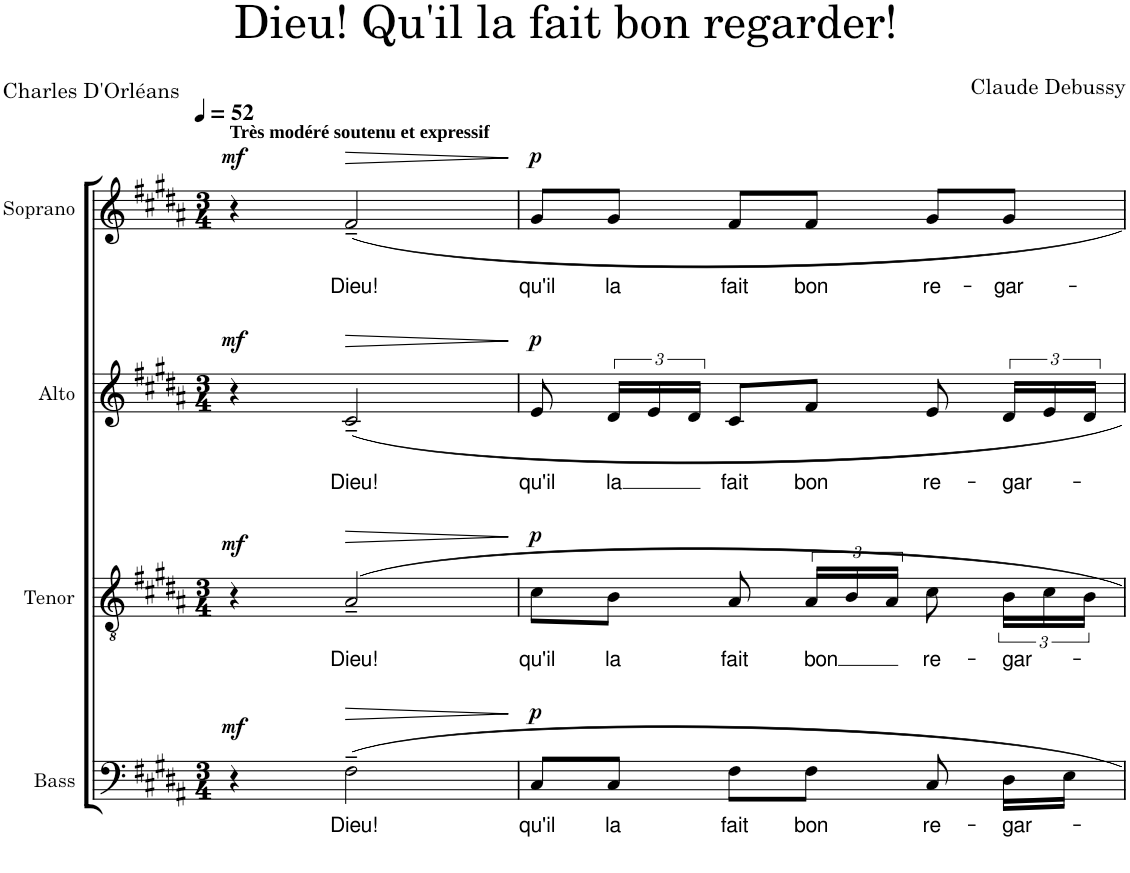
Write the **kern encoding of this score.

**kern	**text	**dynam	**kern	**text	**dynam	**kern	**text	**dynam	**kern	**text	**dynam
*part4	*part4	*part4	*part3	*part3	*part3	*part2	*part2	*part2	*part1	*part1	*part1
*staff4	*staff4	*staff4	*staff3	*staff3	*staff3	*staff2	*staff2	*staff2	*staff1	*staff1	*staff1
*I"Bass	*	*	*I"Tenor	*	*	*I"Alto	*	*	*I"Soprano	*	*
*clefF4	*	*	*clefGv2	*	*	*clefG2	*	*	*clefG2	*	*
*Trd7c12	*	*	*	*	*	*	*	*	*	*	*
*k[f#c#g#d#a#]	*	*	*k[f#c#g#d#a#]	*	*	*k[f#c#g#d#a#]	*	*	*k[f#c#g#d#a#]	*	*
*B:	*	*	*B:	*	*	*B:	*	*	*B:	*	*
*M3/4	*	*	*M3/4	*	*	*M3/4	*	*	*M3/4	*	*
*MM52	*	*	*MM52	*	*	*MM52	*	*	*MM52	*	*
=1	=1	=1	=1	=1	=1	=1	=1	=1	=1	=1	=1
!	!	!	!	!	!	!	!	!	!LO:TX:a:B:t=Très modéré soutenu et expressif	!	!
!	!	!LO:DY:a	!	!	!LO:DY:a	!	!	!LO:DY:a	!	!	!LO:DY:a
4r	.	mf	4r	.	mf	4r	.	mf	4r	.	mf
!	!LO:LY:b	!	!	!LO:LY:b	!LO:HP:b	!	!LO:LY:b	!LO:HP:b	!	!LO:LY:b	!LO:HP:b
2F#~\	Dieu!	.	2A#~/	Dieu!	>	2c#~/	Dieu!	>	2f#~/	Dieu!	>
.	.	.	.	.	]	.	.	]	.	.	]
=2	=2	=2	=2	=2	=2	=2	=2	=2	=2	=2	=2
!	!LO:LY:b	!LO:DY:a	!	!LO:LY:b	!LO:DY:a	!	!LO:LY:b	!LO:DY:a	!	!LO:LY:b	!LO:DY:a
8C#/L	qu'il	p	8c#\L	qu'il	p	8e/	qu'il	p	8g#/L	qu'il	p
!	!LO:LY:b	!	!	!LO:LY:b	!	!	!LO:LY:b	!	!	!LO:LY:b	!
8C#/J	la	.	8B\J	la	.	24d#/LL	la	.	8g#/J	la	.
.	.	.	.	.	.	24e/	.	.	.	.	.
.	.	.	.	.	.	24d#/JJ	.	.	.	.	.
!	!LO:LY:b	!	!	!LO:LY:b	!	!	!LO:LY:b	!	!	!LO:LY:b	!
8F#\L	fait	.	8A#/	fait	.	8c#/L	fait	.	8f#/L	fait	.
!	!LO:LY:b	!	!	!LO:LY:b	!	!	!LO:LY:b	!	!	!LO:LY:b	!
8F#\J	bon	.	24A#/LL	bon	.	8f#/J	bon	.	8f#/J	bon	.
.	.	.	24B/	.	.	.	.	.	.	.	.
.	.	.	24A#/JJ	.	.	.	.	.	.	.	.
!	!LO:LY:b	!	!	!LO:LY:b	!	!	!LO:LY:b	!	!	!LO:LY:b	!
8C#/	re-	.	8c#\	re-	.	8e/	re-	.	8g#/L	re-	.
!	!LO:LY:b	!	!	!LO:LY:b	!	!	!LO:LY:b	!	!	!LO:LY:b	!
16D#\LL	-gar-	.	24B\LL	-gar-	.	24d#/LL	-gar-	.	8g#/J	-gar-	.
.	.	.	24c#\	.	.	24e/	.	.	.	.	.
16E\JJ	.	.	.	.	.	.	.	.	.	.	.
.	.	.	24B\JJ	.	.	24d#/JJ	.	.	.	.	.
=	=	=	=	=	=	=	=	=	=	=	=
*-	*-	*-	*-	*-	*-	*-	*-	*-	*-	*-	*-
